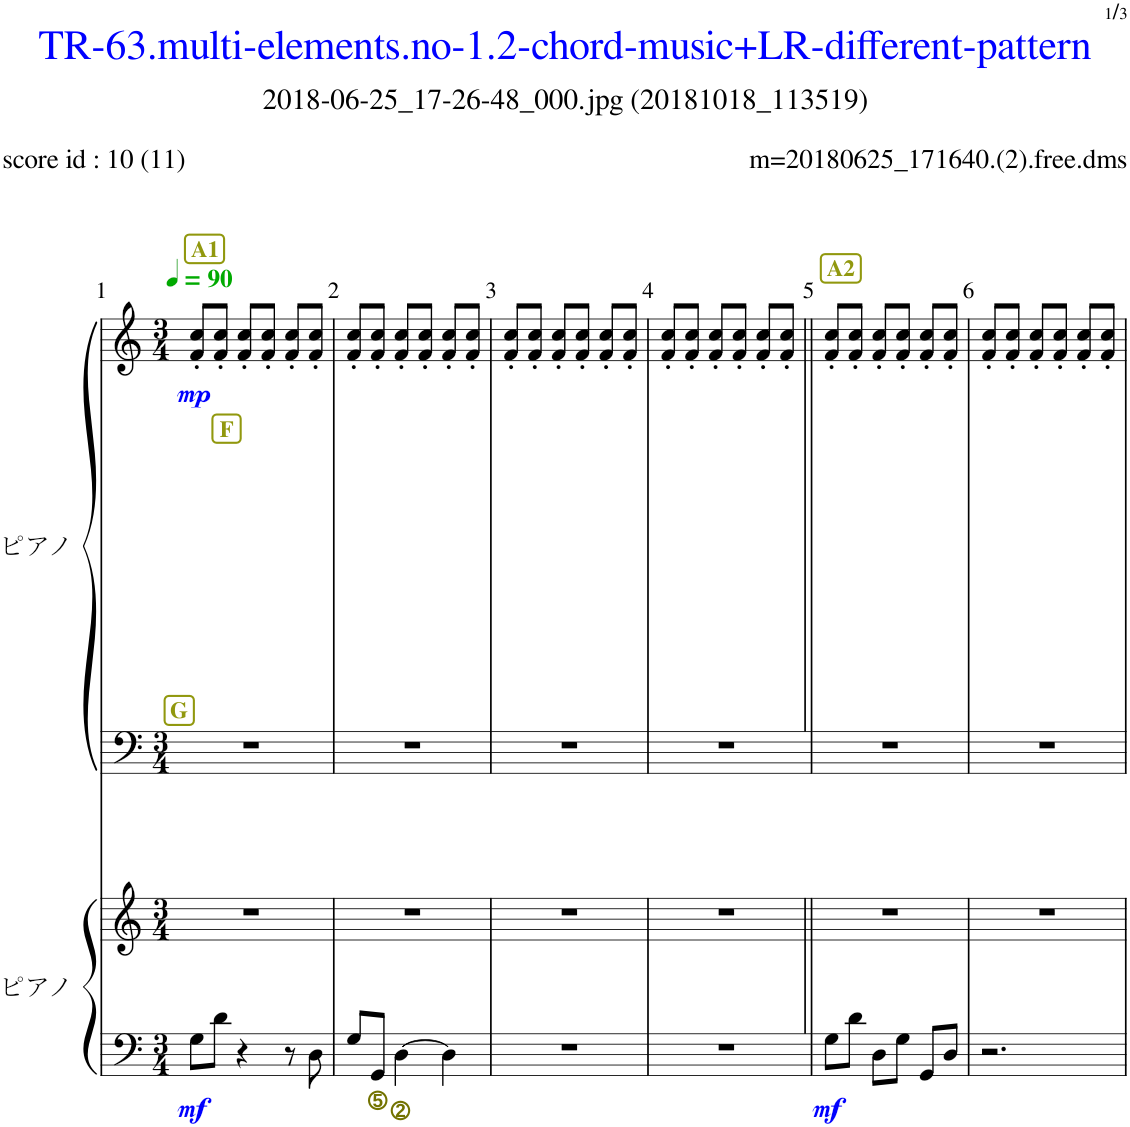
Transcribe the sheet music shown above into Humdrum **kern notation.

**kern	**text	**kern	**dynam	**kern	**kern	**dynam
*part2	*part2	*part2	*part2	*part1	*part1	*part1
*staff4	*staff4	*staff3	*staff3/4	*staff2	*staff1	*staff1/2
*I"ピアノ	*	*	*	*I"ピアノ	*	*
*clefF4	*	*clefG2	*	*clefF4	*clefG2	*
*k[]	*	*k[]	*	*k[]	*k[]	*
*M3/4	*	*M3/4	*	*M3/4	*M3/4	*
*MM90	*	*MM90	*	*MM90	*MM90	*
!!LO:REH:place=s1:b:B:cj:color=#91980E:fs=11:t=G
!!LO:REH:place=s1:b:B:cj:color=#91980E:fs=11:t=F
!!LO:REH:place=s1:a:B:cj:color=#91980E:fs=11:t=A1
=1	=1	=1	=1	=1	=1	=1
!	!	!	!LO:DY:b=2	!	!	!LO:DY:b
8G\L	.	2.r	mf	2.r	8f/' 8cc/'L	mp
8d\J	.	.	.	.	8f/' 8cc/'J	.
4r	.	.	.	.	8f/' 8cc/'L	.
.	.	.	.	.	8f/' 8cc/'J	.
8r	.	.	.	.	8f/' 8cc/'L	.
8D\	.	.	.	.	8f/' 8cc/'J	.
=2	=2	=2	=2	=2	=2	=2
8G/L	.	2.r	.	2.r	8f/' 8cc/'L	.
!	!LO:LY:b:color=#727200	!	!	!	!	!
8GG/J	5	.	.	.	8f/' 8cc/'J	.
!	!LO:LY:b:color=#727200	!	!	!	!	!
[4D\	2	.	.	.	8f/' 8cc/'L	.
.	.	.	.	.	8f/' 8cc/'J	.
4D\]	.	.	.	.	8f/' 8cc/'L	.
.	.	.	.	.	8f/' 8cc/'J	.
=3	=3	=3	=3	=3	=3	=3
2.r	.	2.r	.	2.r	8f/' 8cc/'L	.
.	.	.	.	.	8f/' 8cc/'J	.
.	.	.	.	.	8f/' 8cc/'L	.
.	.	.	.	.	8f/' 8cc/'J	.
.	.	.	.	.	8f/' 8cc/'L	.
.	.	.	.	.	8f/' 8cc/'J	.
=4	=4	=4	=4	=4	=4	=4
2.r	.	2.r	.	2.r	8f/' 8cc/'L	.
.	.	.	.	.	8f/' 8cc/'J	.
.	.	.	.	.	8f/' 8cc/'L	.
.	.	.	.	.	8f/' 8cc/'J	.
.	.	.	.	.	8f/' 8cc/'L	.
.	.	.	.	.	8f/' 8cc/'J	.
!!LO:REH:place=s1:a:B:cj:color=#91980E:fs=11:t=A2
=5||	=5||	=5||	=5||	=5||	=5||	=5||
!	!	!	!LO:DY:b=2	!	!	!
8G\L	.	2.r	mf	2.r	8f/' 8cc/'L	.
8d\J	.	.	.	.	8f/' 8cc/'J	.
8D\L	.	.	.	.	8f/' 8cc/'L	.
8G\J	.	.	.	.	8f/' 8cc/'J	.
8GG/L	.	.	.	.	8f/' 8cc/'L	.
8D/J	.	.	.	.	8f/' 8cc/'J	.
=6	=6	=6	=6	=6	=6	=6
2.r	.	2.r	.	2.r	8f/' 8cc/'L	.
.	.	.	.	.	8f/' 8cc/'J	.
.	.	.	.	.	8f/' 8cc/'L	.
.	.	.	.	.	8f/' 8cc/'J	.
.	.	.	.	.	8f/' 8cc/'L	.
.	.	.	.	.	8f/' 8cc/'J	.
=	=	=	=	=	=	=
*-	*-	*-	*-	*-	*-	*-
